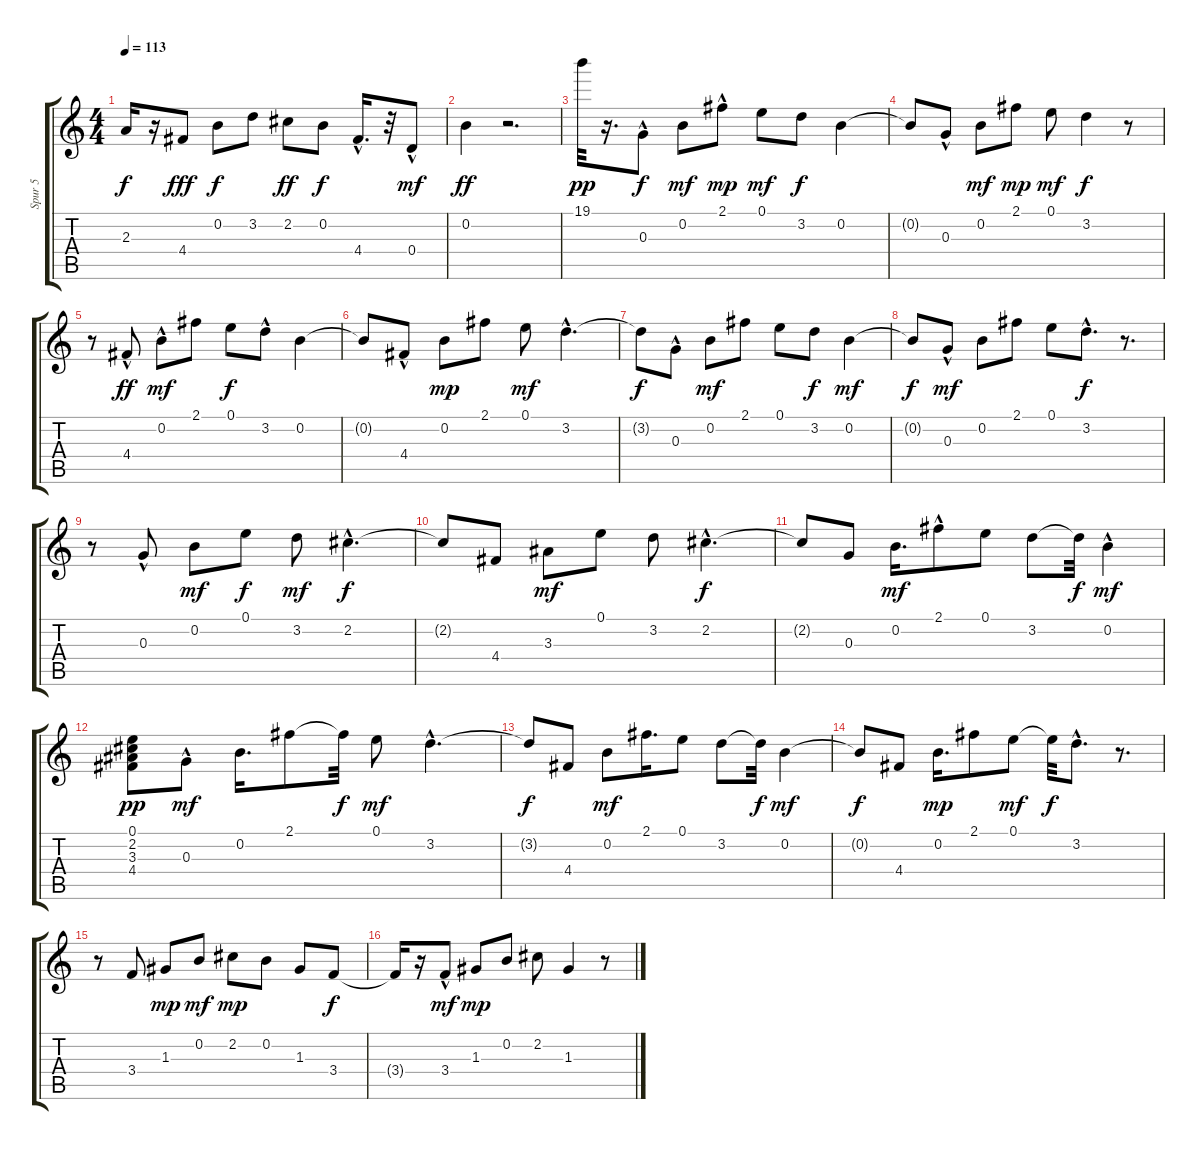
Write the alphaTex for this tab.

\track ("Spur 5" "Spur 5") {instrument electricguitarclean}
\staff {score tabs}
\tuning (E4 B3 G3 D3 A2 E2) {hide}
\ts (4 4)
\tempo 113
\clef g2
\ks c
2.3{t}.16{dy f} r.16 4.4.8{dy fff} 0.2.8{dy f} 3.2.8 2.2.8{dy ff} 0.2.8{dy f} 4.4{hac}.16{d} r.32 0.4{hac}.8{dy mf} |
0.2.4{dy ff} r.2{d} |
19.1.32{dy pp} r.16{d} 0.3{hac}.8{dy f} 0.2.8{dy mf} 2.1{hac}.8{dy mp} 0.1.8{dy mf} 3.2.8{dy f} 0.2.4 |
0.2{t}.8 0.3{hac}.8 0.2.8{dy mf} 2.1.8{dy mp} 0.1.8{dy mf} 3.2.4{dy f} r.8 |
r.8 4.4{hac}.8{dy ff} 0.2{hac}.8{dy mf} 2.1.8 0.1.8{dy f} 3.2{hac}.8 0.2.4 |
0.2{t}.8 4.4{hac}.8 0.2.8{dy mp} 2.1.8 0.1.8{dy mf} 3.2{hac}.4{d} |
3.2{t}.8{dy f} 0.3{hac}.8 0.2.8{dy mf} 2.1.8 0.1.8 3.2.8{dy f} 0.2.4{dy mf} |
0.2{t}.8{dy f} 0.3{hac}.8{dy mf} 0.2.8 2.1.8 0.1.8 3.2{hac}.8{d dy f} r.8{d} |
r.8 0.3{hac}.8 0.2.8{dy mf} 0.1.8{dy f} 3.2.8{dy mf} 2.2{hac}.4{d dy f} |
2.2{t}.8 4.4.8 3.3.8{dy mf} 0.1.8 3.2.8 2.2{hac}.4{d dy f} |
2.2{t}.8 0.3.8 0.2.16{d dy mf} 2.1{hac}.8 0.1.8 3.2.8 3.2{t}.32{dy f} 0.2{hac}.4{dy mf} |
(0.1 2.2 3.3 4.4).8{dy pp} 0.3{hac}.8{dy mf} 0.2.16{d} 2.1.8 2.1{t}.32{dy f} 0.1.8{dy mf} 3.2{hac}.4{d} |
3.2{t}.8{dy f} 4.4.8 0.2.8{dy mf} 2.1.16{d} 0.1.8 3.2.8 3.2{t}.32{dy f} 0.2.4{dy mf} |
0.2{t}.8{dy f} 4.4.8 0.2.16{d dy mp} 2.1.8 0.1.8{dy mf} 0.1{t}.32{dy f} 3.2{hac}.8{d} r.8{d} |
r.8 3.4.8 1.3.8{dy mp} 0.2.8{dy mf} 2.2.8{dy mp} 0.2.8 1.3.8 3.4.8{dy f} |
3.4{t}.16 r.16 3.4{hac}.8{dy mf} 1.3.8{dy mp} 0.2.8 2.2.8 1.3.4 r.8
